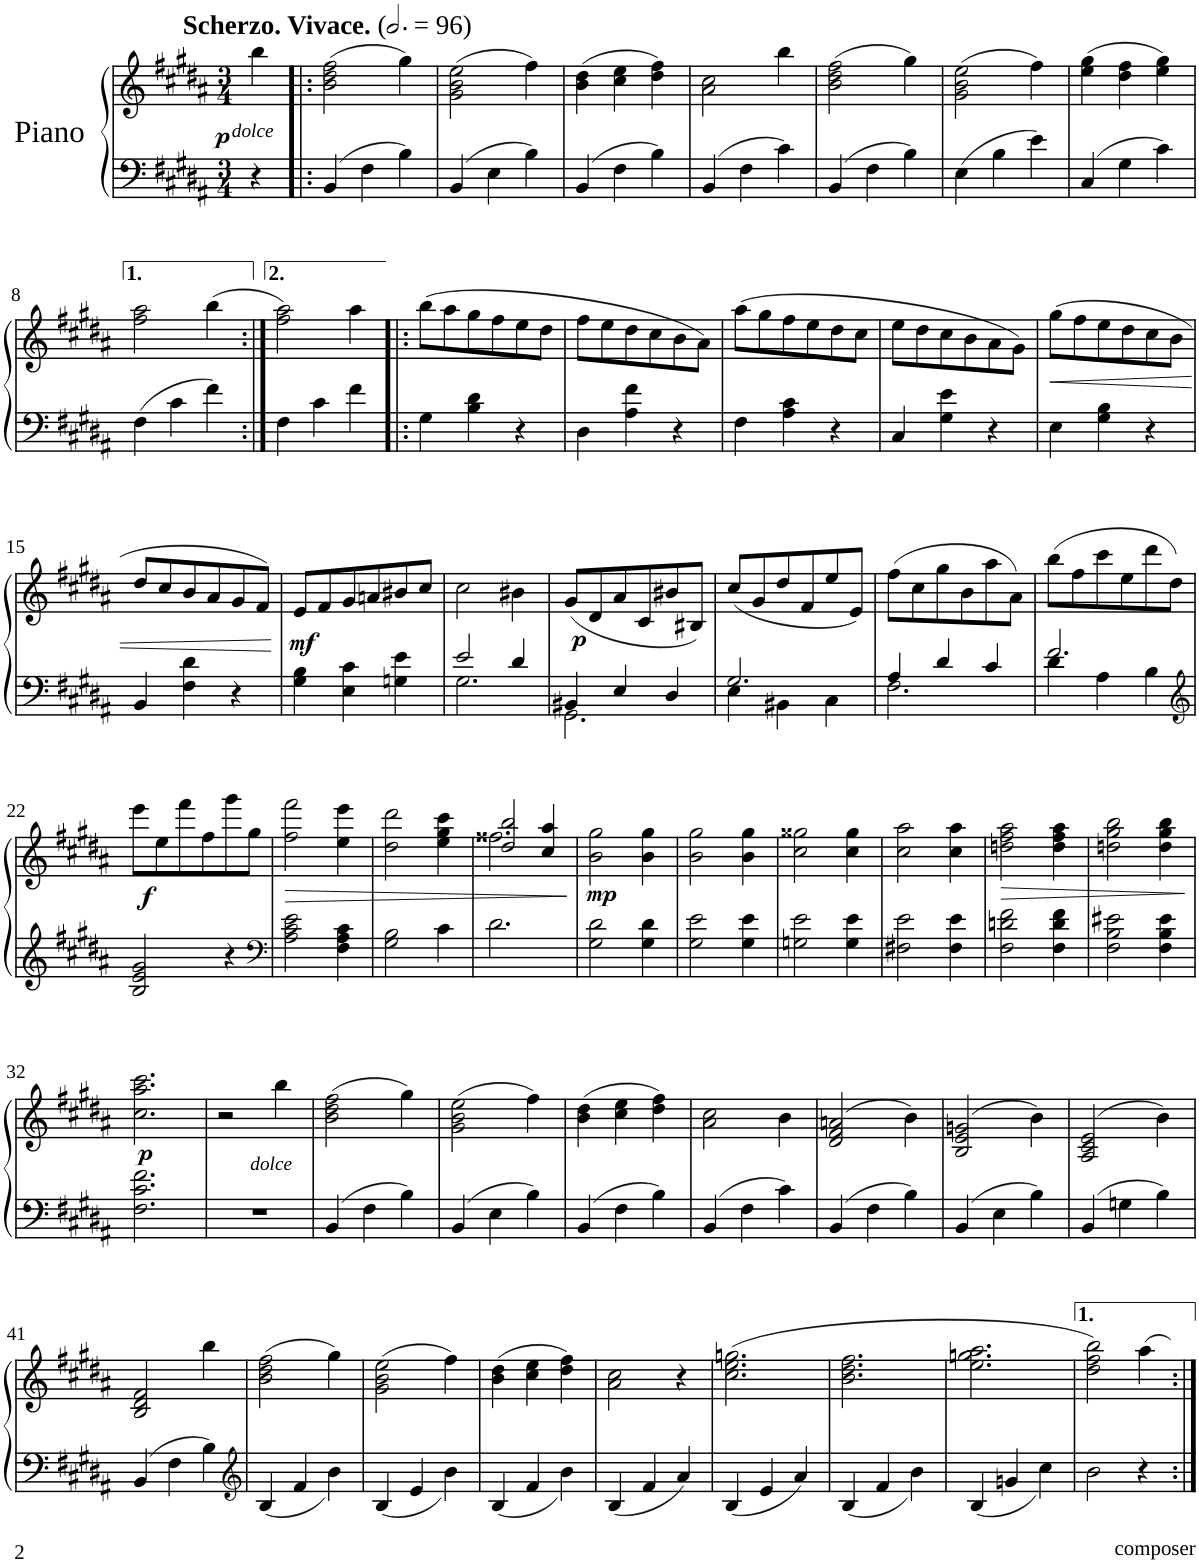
**kern	**kern	**dynam
*part1	*part1	*part1
*staff2	*staff1	*staff1/2
*I"Piano	*	*
*I'Pno	*	*
!!LO:PB:g=z
*clefF4	*clefG2	*
*k[f#c#g#d#a#]	*k[f#c#g#d#a#]	*
*M3/4	*M3/4	*
*MM288	*MM288	*
=	=	=
!	!LO:TX:b:i:t=dolce	!
!	!LO:TX:a:B:t=Scherzo. Vivace.	!
!	!	!LO:DY:a=2
4r	4bb\	p
=1!|:	=1!|:	=1!|:
4BB/	(2b\ 2dd#\ 2ff#\	.
4F#\	.	.
4B\	4gg#\)	.
=2	=2	=2
4BB/	(2g#\ 2b\ 2ee\	.
4E\	.	.
4B\	4ff#\)	.
=3	=3	=3
4BB/	(4b\ 4dd#\	.
4F#\	4cc#\ 4ee\	.
4B\	4dd#\ 4ff#\)	.
=4	=4	=4
4BB/	2a#\ 2cc#\	.
4F#\	.	.
4c#\	4bb\	.
=5	=5	=5
4BB/	(2b\ 2dd#\ 2ff#\	.
4F#\	.	.
4B\	4gg#\)	.
=6	=6	=6
4E\	(2g#\ 2b\ 2ee\	.
4B\	.	.
4e\	4ff#\)	.
=7	=7	=7
4C#/	(4ee\ 4gg#\	.
4G#\	4dd#\ 4ff#\	.
4c#\	4ee\ 4gg#\)	.
!!LO:LB:g=z
=8	=8	=8
4F#\	2ff#\ 2aa#\	.
4c#\	.	.
4f#\	(4bb\	.
=9:|!	=9:|!	=9:|!
4F#\	2ff#\ 2aa#\)	.
4c#\	.	.
4f#\	4aa#\	.
=10!|:	=10!|:	=10!|:
4G#\	(8bb\L	.
.	8aa#\	.
4B\ 4d#\	8gg#\	.
.	8ff#\	.
4r	8ee\	.
.	8dd#\J	.
=11	=11	=11
4D#\	8ff#\L	.
.	8ee\	.
4A#\ 4f#\	8dd#\	.
.	8cc#\	.
4r	8b\	.
.	8a#\J)	.
=12	=12	=12
4F#\	(8aa#\L	.
.	8gg#\	.
4A#\ 4c#\	8ff#\	.
.	8ee\	.
4r	8dd#\	.
.	8cc#\J	.
=13	=13	=13
4C#/	8ee\L	.
.	8dd#\	.
4G#\ 4e\	8cc#\	.
.	8b\	.
4r	8a#\	.
.	8g#\J)	.
=14	=14	=14
!	!	!LO:HP:b
4E\	(8gg#\L	<
.	8ff#\	.
4G#\ 4B\	8ee\	.
.	8dd#\	.
4r	8cc#\	.
.	8b\J	.
!!LO:LB:g=z
=15	=15	=15
4BB/	8dd#/L	.
.	8cc#/	.
4F#\ 4d#\	8b/	.
.	8a#/	.
4r	8g#/	.
.	8f#/J)	.
.	.	[
=16	=16	=16
!	!	!LO:DY:b
4G#\ 4B\	8e/L	mf
.	8f#/	.
4E\ 4c#\	8g#/	.
.	8an/	.
4Gn\ 4e\	8b#X/	.
.	8cc#/J	.
=17	=17	=17
*^	*	*
2e/	2.G#\	2cc#\	.
4d#/	.	4b#X\	.
=18	=18	=18	=18
!	!	!	!LO:DY:b
4BB#X/	2.GG#\	(8g#/L	p
.	.	8d#/	.
4E/	.	8a#/	.
.	.	8c#/	.
4D#/	.	8b#X/	.
.	.	8B#X/J)	.
=19	=19	=19	=19
2.G#/	4E\	(8cc#/L	.
.	.	8g#/	.
.	4BB#X\	8dd#/	.
.	.	8f#/	.
.	4C#\	8ee/	.
.	.	8e/J)	.
=20	=20	=20	=20
4A#/	2.F#\	(8ff#\L	.
.	.	8cc#\	.
4d#/	.	8gg#\	.
.	.	8b\	.
4c#/	.	8aa#\	.
.	.	8a#\J)	.
=21	=21	=21	=21
2.f#/	4d#\	(8bb\L	.
.	.	8ff#\	.
.	4A#\	8ccc#\	.
.	.	8ee\	.
.	4B\	8ddd#\	.
.	.	8dd#\J)	.
*v	*v	*	*
!!LO:LB:g=z
=22	=22	=22
*clefG2	*	*
!	!	!LO:DY:b
2B/ 2e/ 2g#/	8eee\L	f
.	8ee\	.
.	8fff#\	.
.	8ff#\	.
4r	8ggg#\	.
.	8gg#\J	.
=23	=23	=23
*clefF4	*	*
!	!	!LO:HP:b
2A#\ 2c#\ 2e\	2ff#\ 2fff#\	>
4F#\ 4A#\ 4c#\	4ee\ 4eee\	.
=24	=24	=24
2G#\ 2B\	2dd#\ 2ddd#\	.
4c#\	4ee\ 4gg#\ 4ccc#\	.
=25	=25	=25
*	*^	*
2.d#\	2dd#/ 2bb/	2.ff##X\	.
.	4cc#/ 4aa#/	.	.
*	*v	*v	*
.	.	]
=26	=26	=26
!	!	!LO:DY:b
2G#\ 2d#\	2b\ 2gg#\	mp
4G#\ 4d#\	4b\ 4gg#\	.
=27	=27	=27
2G#\ 2e\	2b\ 2gg#\	.
4G#\ 4e\	4b\ 4gg#\	.
=28	=28	=28
2Gn\ 2e\	2cc#\ 2gg##X\	.
4G\ 4e\	4cc#\ 4gg##\	.
=29	=29	=29
2F#X\ 2e\	2cc#\ 2aa#\	.
4F#\ 4e\	4cc#\ 4aa#\	.
=30	=30	=30
!	!	!LO:HP:b
2F#\ 2dn\ 2f#\	2ddn\ 2ff#\ 2aa#\	>
4F#\ 4d\ 4f#\	4dd\ 4ff#\ 4aa#\	.
=31	=31	=31
2F#\ 2B\ 2e#X\	2ddn\ 2gg#\ 2bb\	.
4F#\ 4B\ 4e#\	4dd\ 4gg#\ 4bb\	.
.	.	]
!!LO:LB:g=z
=32	=32	=32
!	!	!LO:DY:b
2.F#\ 2.c#\ 2.f#\	2.cc#\ 2.aa#\ 2.ccc#\	p
=33	=33	=33
2.r	2r	.
!	!LO:TX:b:i:t=dolce	!
.	4bb\	.
=34	=34	=34
4BB/	(2b\ 2dd#\ 2ff#\	.
4F#\	.	.
4B\	4gg#\)	.
=35	=35	=35
4BB/	(2g#\ 2b\ 2ee\	.
4E\	.	.
4B\	4ff#\)	.
=36	=36	=36
4BB/	(4b\ 4dd#\	.
4F#\	4cc#\ 4ee\	.
4B\	4dd#\ 4ff#\)	.
=37	=37	=37
4BB/	2a#\ 2cc#\	.
4F#\	.	.
4c#\	4b\	.
=38	=38	=38
4BB/	(2d#/ 2f#/ 2an/	.
4F#\	.	.
4B\	4b\)	.
=39	=39	=39
4BB/	(2B/ 2e/ 2gn/	.
4E\	.	.
4B\	4b\)	.
=40	=40	=40
4BB/	(2A#/ 2c#/ 2e/	.
4Gn\	.	.
4B\	4b\)	.
!!LO:LB:g=z
=41	=41	=41
4BB/	2B/ 2d#/ 2f#/	.
4F#\	.	.
4B\	4bb\	.
=42	=42	=42
*clefG2	*	*
4B/	(2b\ 2dd#\ 2ff#\	.
4f#/	.	.
4b\	4gg#\)	.
=43	=43	=43
4B/	(2g#\ 2b\ 2ee\	.
4e/	.	.
4b\	4ff#\)	.
=44	=44	=44
4B/	(4b\ 4dd#\	.
4f#/	4cc#\ 4ee\	.
4b\	4dd#\ 4ff#\)	.
=45	=45	=45
4B/	2a#\ 2cc#\	.
4f#/	.	.
4a#/	4r	.
=46	=46	=46
4B/	(2.cc#\ 2.ee\ 2.ggn\	.
4e/	.	.
4a#/	.	.
=47	=47	=47
4B/	2.b\ 2.dd#\ 2.ff#\	.
4f#/	.	.
4b\	.	.
=48	=48	=48
4B/	2.ee\ 2.ggn\ 2.aa#\	.
4gn/	.	.
4cc#\	.	.
=49	=49	=49
2b\	2dd#\ 2ff#\ 2bb\)	.
4r	4aa#\	.
=:|!	=:|!	=:|!
*-	*-	*-
